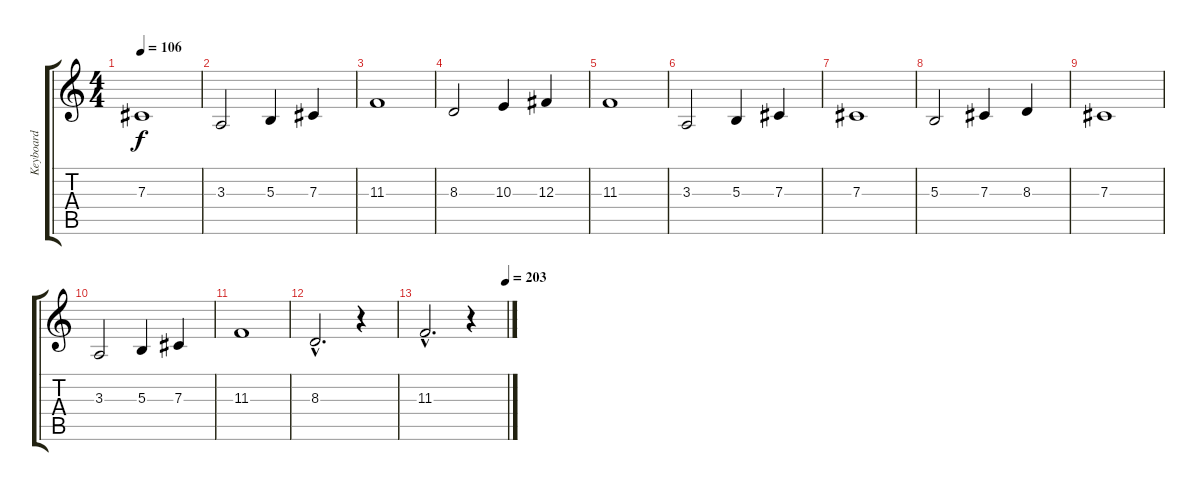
\track ("Keyboard" "Keyboard") {instrument stringensemble1}
\staff {score tabs}
\tuning (Eb4 Bb3 Gb3 Db3 Ab2 Db2) {hide}
\ts (4 4)
\tempo 106
\clef g2
\ks c
7.3.1{dy f} |
3.3.2 5.3.4 7.3.4 |
11.3.1 |
8.3.2 10.3.4 12.3.4 |
11.3.1 |
3.3.2 5.3.4 7.3.4 |
7.3.1 |
5.3.2 7.3.4 8.3.4 |
7.3.1 |
3.3.2 5.3.4 7.3.4 |
11.3.1 |
8.3{hac}.2{d} r.4 |
\tempo (203 0.9895833333333334)
11.3{hac}.2{d} r.4
